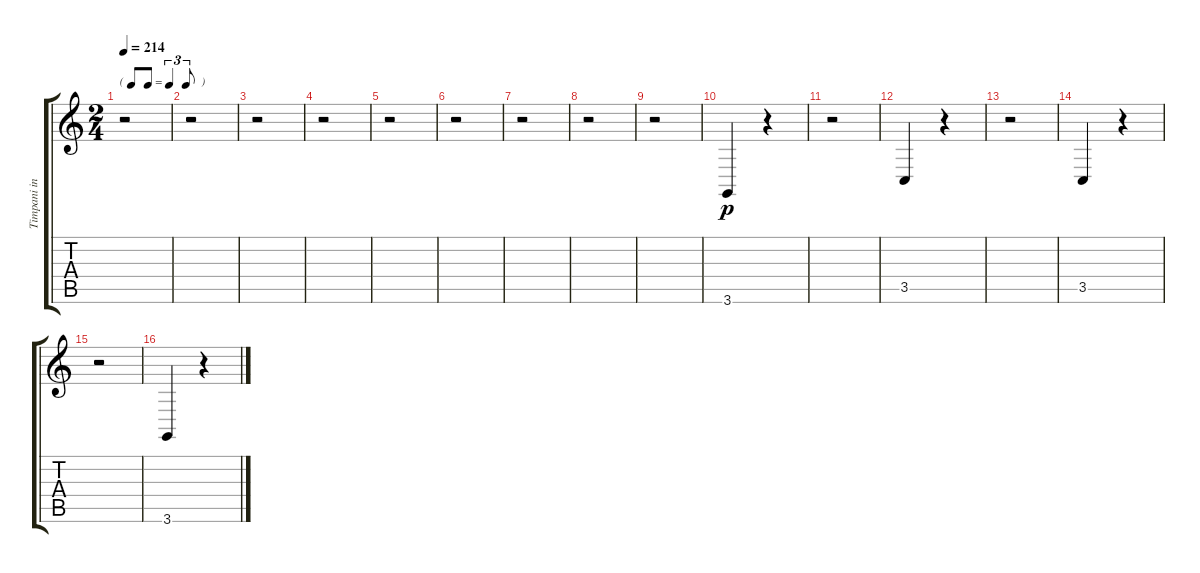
\track ("Timpani in C/G" "Timpani in") {instrument timpani}
\staff {score tabs}
\tuning (E4 B3 G3 D3 A2 E2) {hide}
\ts (2 4)
\tf triplet8th
\tempo 214
\clef g2
\ks c
r.2{dy mf} |
r.2 |
r.2 |
r.2 |
r.2 |
r.2 |
r.2 |
r.2 |
r.2 |
3.6.4{dy p} r.4 |
r.2 |
3.5.4 r.4 |
r.2 |
3.5.4 r.4 |
r.2 |
3.6.4 r.4
